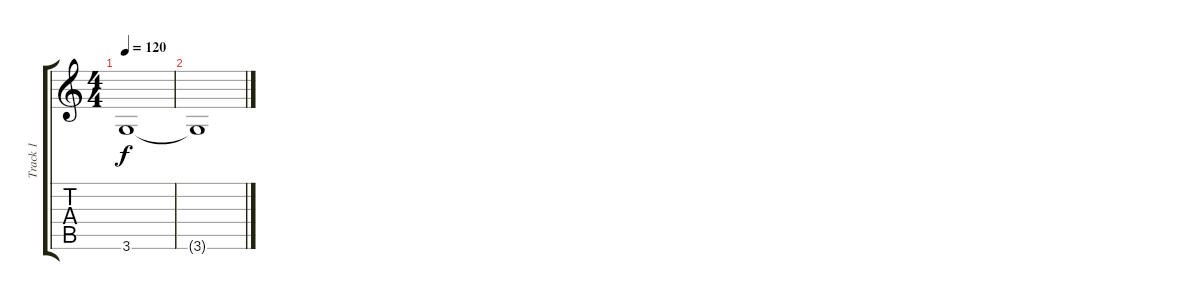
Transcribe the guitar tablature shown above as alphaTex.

\track ("Track 1" "Track 1") {instrument overdrivenguitar}
\staff {score tabs}
\tuning (E4 B3 G3 D3 A2 E2) {hide}
\ts (4 4)
\tempo 120
\clef g2
\ks c
3.6{t}.1{dy f} |
3.6{t}.1
